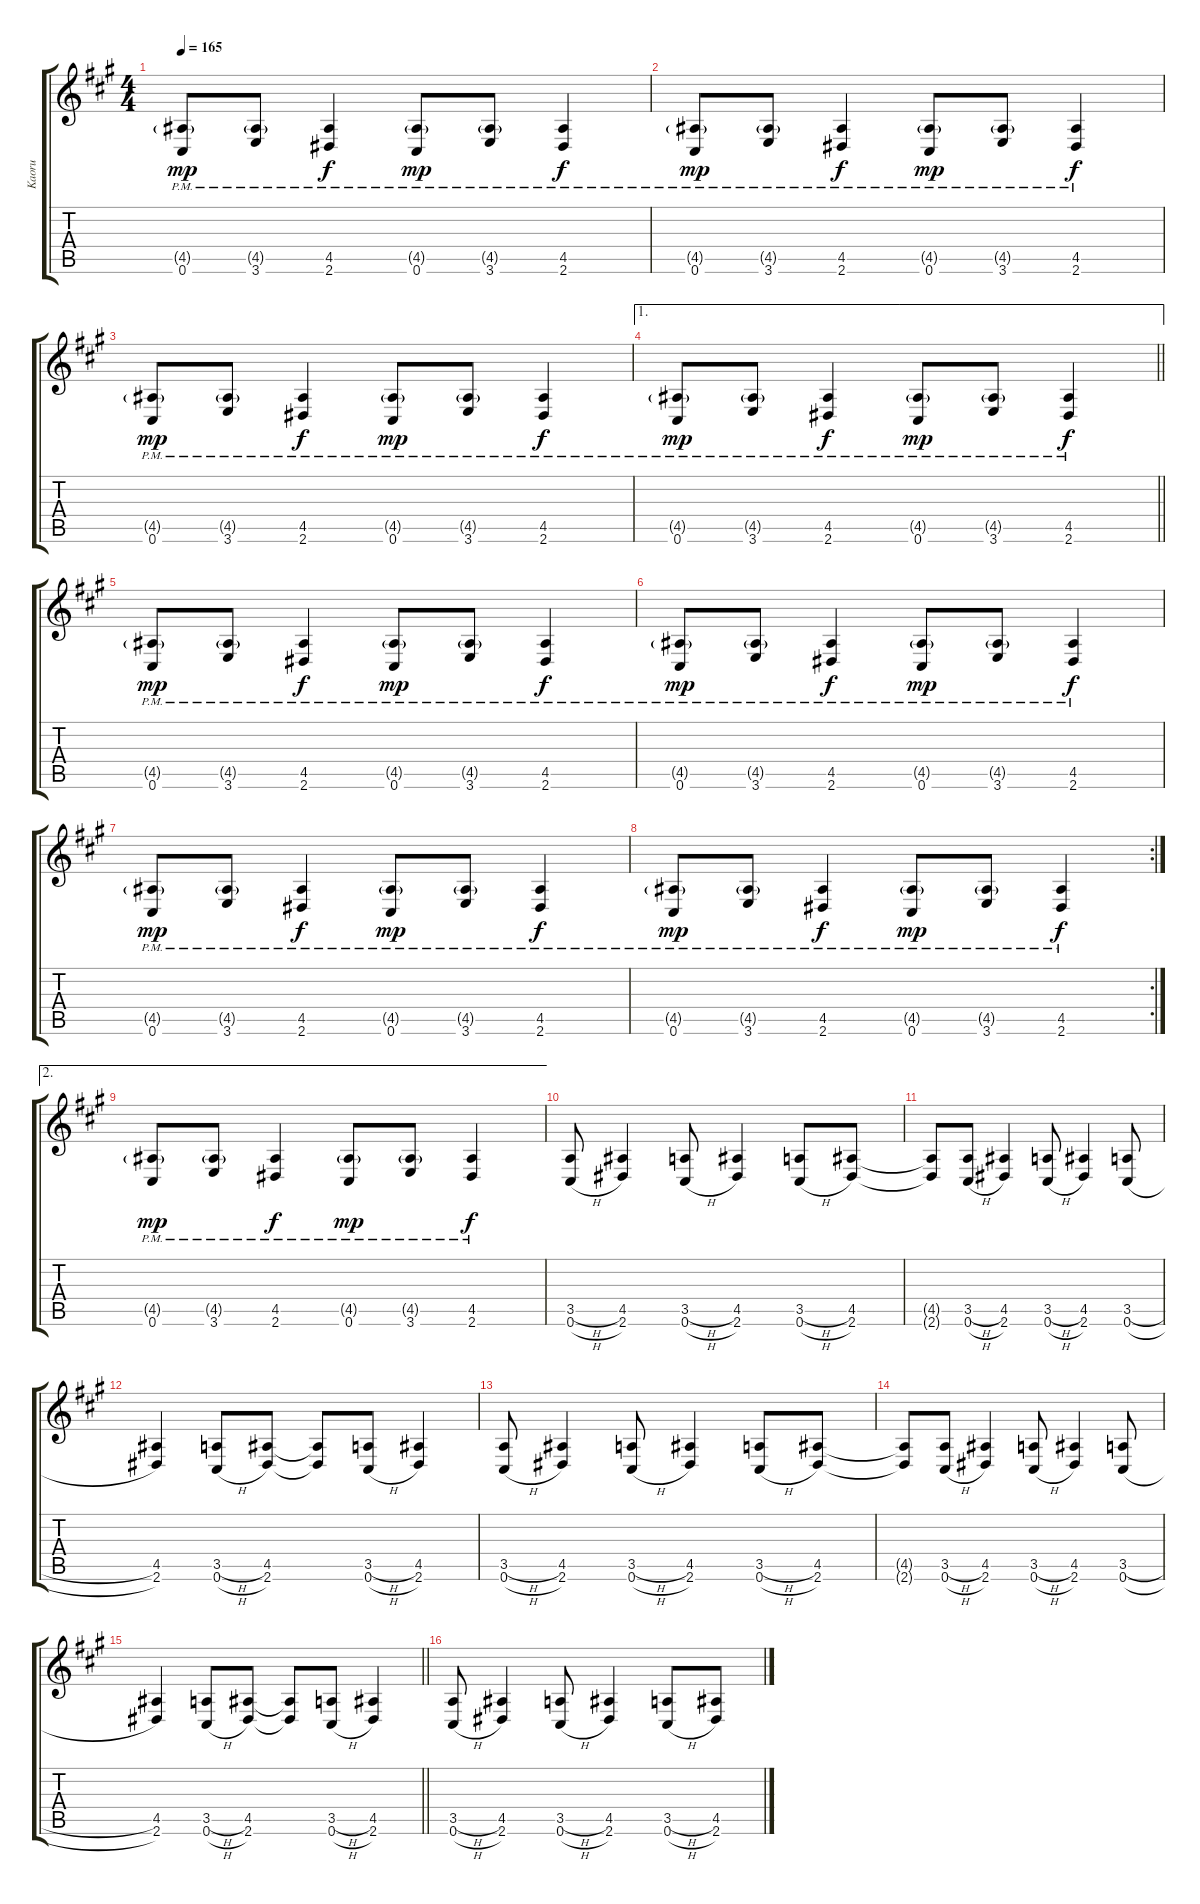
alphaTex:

\track ("Kaoru" "Kaoru") {instrument overdrivenguitar}
\staff {score tabs}
\tuning (Db4 Ab3 E3 B2 Gb2 Db2) {hide}
\ts (4 4)
\tempo 165
\clef g2
\ks a
(4.5{g pm} 0.6{pm}).8{dy mp} (4.5{g pm} 3.6{pm}).8 (4.5{pm} 2.6{pm}).4{dy f} (4.5{g pm} 0.6{pm}).8{dy mp} (4.5{g pm} 3.6{pm}).8 (4.5{pm} 2.6{pm}).4{dy f} |
(4.5{g pm} 0.6{pm}).8{dy mp} (4.5{g pm} 3.6{pm}).8 (4.5{pm} 2.6{pm}).4{dy f} (4.5{g pm} 0.6{pm}).8{dy mp} (4.5{g pm} 3.6{pm}).8 (4.5{pm} 2.6{pm}).4{dy f} |
(4.5{g pm} 0.6{pm}).8{dy mp} (4.5{g pm} 3.6{pm}).8 (4.5{pm} 2.6{pm}).4{dy f} (4.5{g pm} 0.6{pm}).8{dy mp} (4.5{g pm} 3.6{pm}).8 (4.5{pm} 2.6{pm}).4{dy f} |
\ae 1
\barLineRight lightlight
(4.5{g pm} 0.6{pm}).8{dy mp} (4.5{g pm} 3.6{pm}).8 (4.5{pm} 2.6{pm}).4{dy f} (4.5{g pm} 0.6{pm}).8{dy mp} (4.5{g pm} 3.6{pm}).8 (4.5{pm} 2.6{pm}).4{dy f} |
(4.5{g pm} 0.6{pm}).8{dy mp} (4.5{g pm} 3.6{pm}).8 (4.5{pm} 2.6{pm}).4{dy f} (4.5{g pm} 0.6{pm}).8{dy mp} (4.5{g pm} 3.6{pm}).8 (4.5{pm} 2.6{pm}).4{dy f} |
(4.5{g pm} 0.6{pm}).8{dy mp} (4.5{g pm} 3.6{pm}).8 (4.5{pm} 2.6{pm}).4{dy f} (4.5{g pm} 0.6{pm}).8{dy mp} (4.5{g pm} 3.6{pm}).8 (4.5{pm} 2.6{pm}).4{dy f} |
(4.5{g pm} 0.6{pm}).8{dy mp} (4.5{g pm} 3.6{pm}).8 (4.5{pm} 2.6{pm}).4{dy f} (4.5{g pm} 0.6{pm}).8{dy mp} (4.5{g pm} 3.6{pm}).8 (4.5{pm} 2.6{pm}).4{dy f} |
\rc 2
(4.5{g pm} 0.6{pm}).8{dy mp} (4.5{g pm} 3.6{pm}).8 (4.5{pm} 2.6{pm}).4{dy f} (4.5{g pm} 0.6{pm}).8{dy mp} (4.5{g pm} 3.6{pm}).8 (4.5{pm} 2.6{pm}).4{dy f} |
\ae 2
(4.5{g pm} 0.6{pm}).8{dy mp} (4.5{g pm} 3.6{pm}).8 (4.5{pm} 2.6{pm}).4{dy f} (4.5{g pm} 0.6{pm}).8{dy mp} (4.5{g pm} 3.6{pm}).8 (4.5{pm} 2.6{pm}).4{dy f} |
(3.5{h} 0.6{h}).8{instrument distortionguitar} (4.5 2.6).4 (3.5{h} 0.6{h}).8 (4.5 2.6).4 (3.5{h} 0.6{h}).8 (4.5 2.6).8 |
(4.5{t} 2.6{t}).8 (3.5{h} 0.6{h}).8 (4.5 2.6).4 (3.5{h} 0.6{h}).8 (4.5 2.6).4 (3.5{h} 0.6{h}).8 |
(4.5 2.6).4 (3.5{h} 0.6{h}).8 (4.5 2.6).8 (4.5{t} 2.6{t}).8 (3.5{h} 0.6{h}).8 (4.5 2.6).4 |
(3.5{h} 0.6{h}).8 (4.5 2.6).4 (3.5{h} 0.6{h}).8 (4.5 2.6).4 (3.5{h} 0.6{h}).8 (4.5 2.6).8 |
(4.5{t} 2.6{t}).8 (3.5{h} 0.6{h}).8 (4.5 2.6).4 (3.5{h} 0.6{h}).8 (4.5 2.6).4 (3.5{h} 0.6{h}).8 |
\barLineRight lightlight
(4.5 2.6).4 (3.5{h} 0.6{h}).8 (4.5 2.6).8 (4.5{t} 2.6{t}).8 (3.5{h} 0.6{h}).8 (4.5 2.6).4 |
(3.5{h} 0.6{h}).8 (4.5 2.6).4 (3.5{h} 0.6{h}).8 (4.5 2.6).4 (3.5{h} 0.6{h}).8 (4.5 2.6).8
